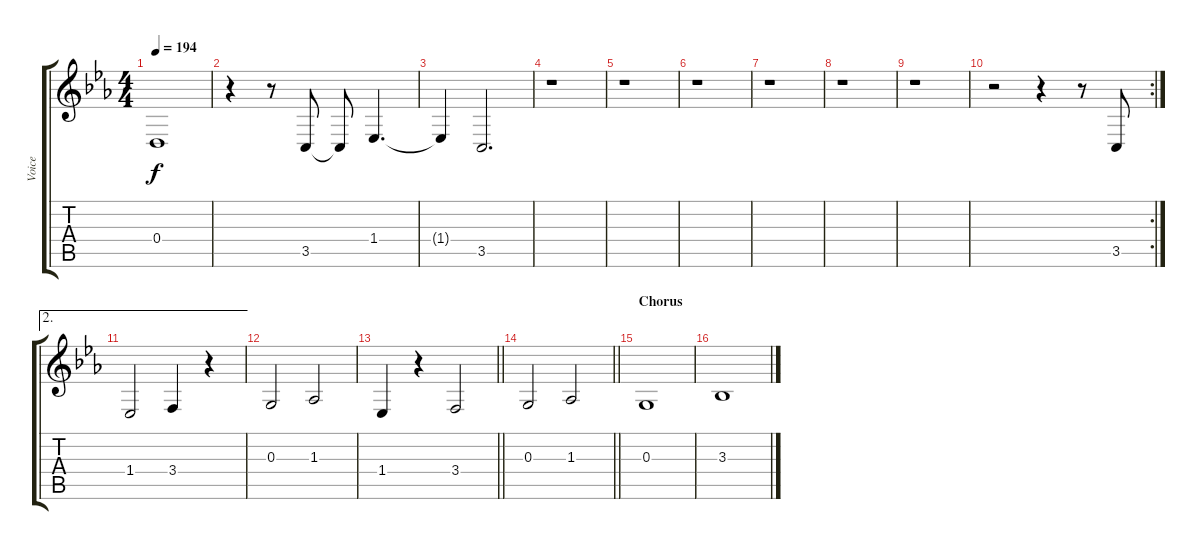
\track ("Voice" "Voice") {instrument cello}
\staff {score tabs}
\tuning (E4 B3 G3 D3 A2 E2) {hide}
\ts (4 4)
\tempo 194
\clef g2
\ks eb
0.4.1{dy f} |
r.4 r.8 3.5.8 3.5{t}.8 1.4.4{d} |
1.4{t}.4 3.5.2{d} |
r.1 |
r.1 |
r.1 |
r.1 |
r.1 |
r.1 |
\rc 2
r.2 r.4 r.8 3.5.8 |
\ae 2
1.4.2 3.4.4 r.4 |
0.3.2 1.3.2 |
\barLineRight lightlight
1.4.4 r.4 3.4.2 |
\barLineRight lightlight
0.3.2 1.3.2 |
\section ("" "Chorus")
0.3.1 |
3.3.1
